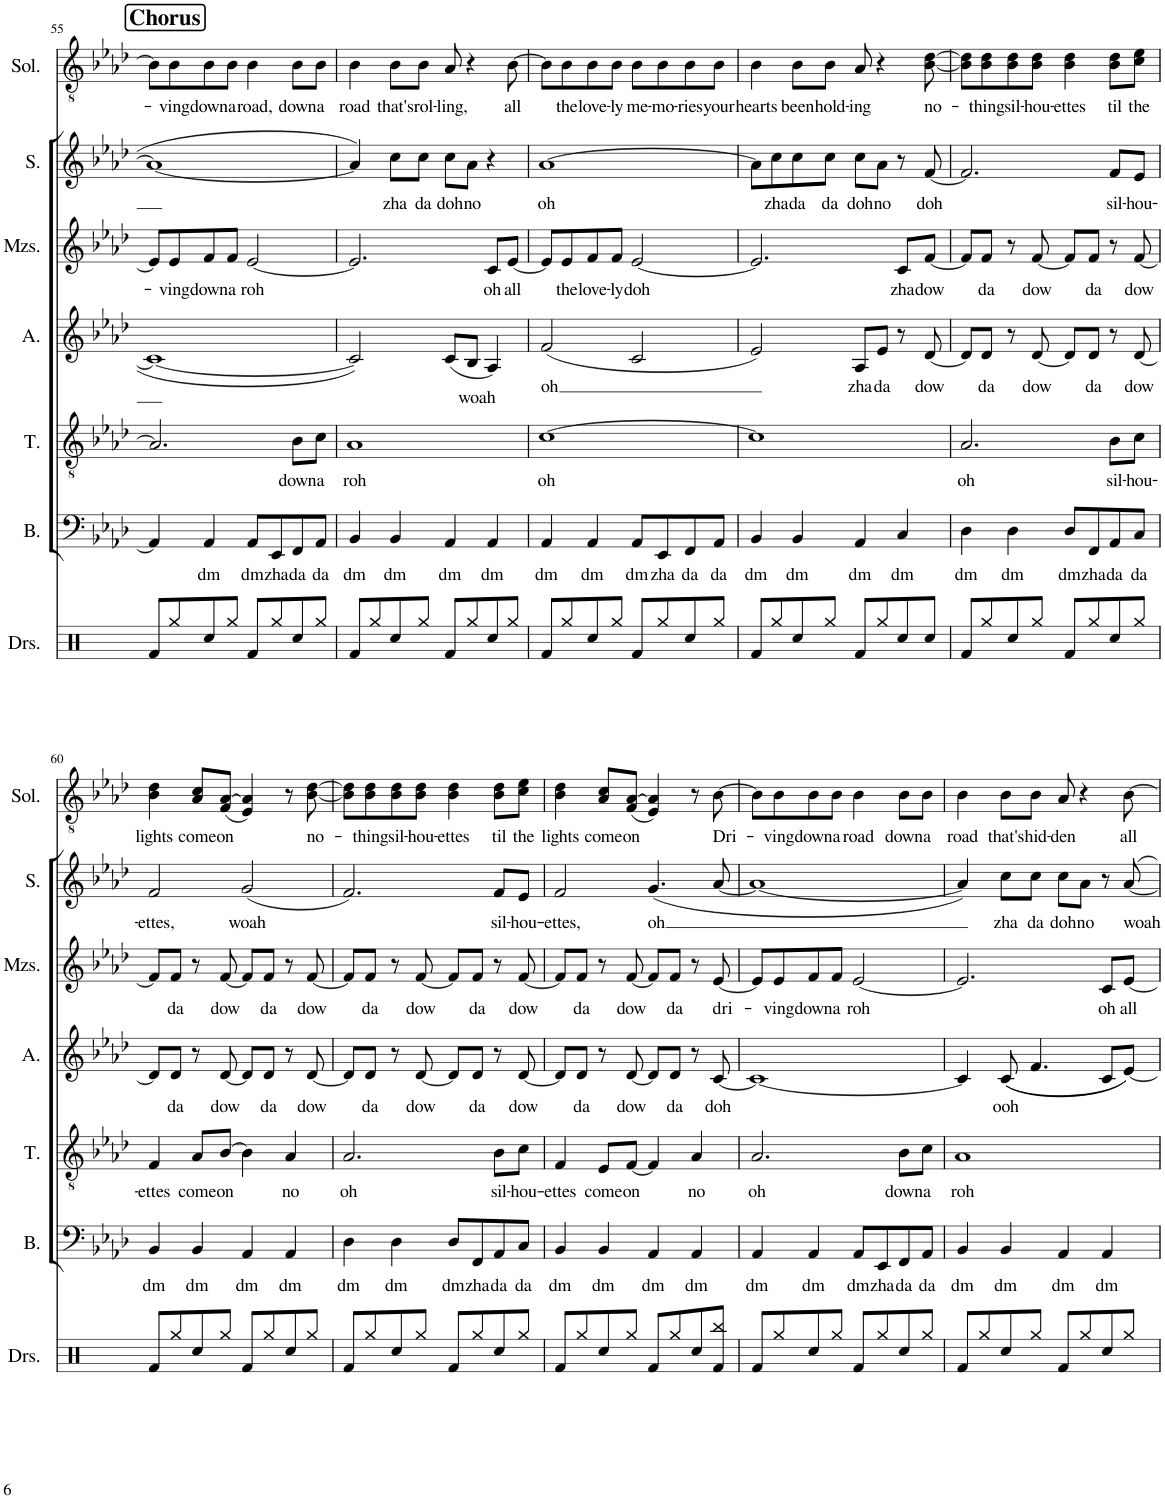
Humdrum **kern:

**kern	**text	**kern	**text	**kern	**text	**kern	**text	**kern	**text	**kern	**text
*part6	*part6	*part5	*part5	*part4	*part4	*part3	*part3	*part2	*part2	*part1	*part1
*staff6	*staff6	*staff5	*staff5	*staff4	*staff4	*staff3	*staff3	*staff2	*staff2	*staff1	*staff1
*I"Bass	*	*I"Tenor	*	*I"Alto	*	*I"Mezzo-soprano	*	*I"Soprano	*	*I"Solo	*
*I'B.	*	*I'T.	*	*I'A.	*	*I'Mzs.	*	*I'S.	*	*I'Sol.	*
!!LO:PB:g=z
*clefF4	*	*clefGv2	*	*clefG2	*	*clefG2	*	*clefG2	*	*clefGv2	*
*k[b-e-a-d-]	*	*k[b-e-a-d-]	*	*k[b-e-a-d-]	*	*k[b-e-a-d-]	*	*k[b-e-a-d-]	*	*k[b-e-a-d-]	*
*M4/4	*	*M4/4	*	*M4/4	*	*M4/4	*	*M4/4	*	*M4/4	*
=55	=55	=55	=55	=55	=55	=55	=55	=55	=55	=55	=55
!	!	!	!	!	!	!	!	!	!	!LO:TX:a:B:t=Chorus	!
4AA-/]	.	2.A-/]	.	1c_	.	8e-/L]	.	1a-_	.	8B-\L]	.
!	!	!	!	!	!	!	!LO:LY:b	!	!	!	!LO:LY:b
.	.	.	.	.	.	8e-/	-ving	.	.	8B-\	-ving
!	!LO:LY:b	!	!	!	!	!	!LO:LY:b	!	!	!	!LO:LY:b
4AA-/	dm	.	.	.	.	8f/	down	.	.	8B-\	down
!	!	!	!	!	!	!	!LO:LY:b	!	!	!	!LO:LY:b
.	.	.	.	.	.	8f/J	a	.	.	8B-\J	a
!	!LO:LY:b	!	!	!	!	!	!LO:LY:b	!	!	!	!LO:LY:b
8AA-/L	dm	.	.	.	.	[2e-/	roh	.	.	4B-\	road,
!	!LO:LY:b	!	!	!	!	!	!	!	!	!	!
8EE-/	zha	.	.	.	.	.	.	.	.	.	.
!	!LO:LY:b	!	!LO:LY:b	!	!	!	!	!	!	!	!LO:LY:b
8FF/	da	8B-\L	down	.	.	.	.	.	.	8B-\L	down
!	!LO:LY:b	!	!LO:LY:b	!	!	!	!	!	!	!	!LO:LY:b
8AA-/J	da	8c\J	a	.	.	.	.	.	.	8B-\J	a
=56	=56	=56	=56	=56	=56	=56	=56	=56	=56	=56	=56
!	!LO:LY:b	!	!LO:LY:b	!	!	!	!	!	!	!	!LO:LY:b
4BB-/	dm	1A-	roh	2c/]	.	2.e-/]	.	4a-/]	.	4B-\	road
!	!LO:LY:b	!	!	!	!	!	!	!	!LO:LY:b	!	!LO:LY:b
4BB-/	dm	.	.	.	.	.	.	8cc\L	zha	8B-\L	that's
!	!	!	!	!	!	!	!	!	!LO:LY:b	!	!LO:LY:b
.	.	.	.	.	.	.	.	8cc\J	da	8B-\J	rol-
!	!LO:LY:b	!	!	!	!LO:LY:b	!	!	!	!LO:LY:b	!	!LO:LY:b
4AA-/	dm	.	.	(8c/L	woah	.	.	8cc\L	doh	8A-/	-ling,
!	!	!	!	!	!	!	!	!	!LO:LY:b	!	!
.	.	.	.	8B-/J	.	.	.	8a-\J	no	4r	.
!	!LO:LY:b	!	!	!	!	!	!LO:LY:b	!	!	!	!
4AA-/	dm	.	.	4A-/)	.	8c/L	oh	4r	.	.	.
!	!	!	!	!	!	!	!LO:LY:b	!	!	!	!LO:LY:b
.	.	.	.	.	.	[8e-/J	all	.	.	[8B-\	all
=57	=57	=57	=57	=57	=57	=57	=57	=57	=57	=57	=57
!	!LO:LY:b	!	!LO:LY:b	!	!LO:LY:b	!	!	!	!LO:LY:b	!	!
4AA-/	dm	[1c	oh	(2f/	oh	8e-/L]	.	[1a-	oh	8B-\L]	.
!	!	!	!	!	!	!	!LO:LY:b	!	!	!	!LO:LY:b
.	.	.	.	.	.	8e-/	the	.	.	8B-\	the
!	!LO:LY:b	!	!	!	!	!	!LO:LY:b	!	!	!	!LO:LY:b
4AA-/	dm	.	.	.	.	8f/	love-	.	.	8B-\	love-
!	!	!	!	!	!	!	!LO:LY:b	!	!	!	!LO:LY:b
.	.	.	.	.	.	8f/J	-ly	.	.	8B-\J	-ly
!	!LO:LY:b	!	!	!	!	!	!LO:LY:b	!	!	!	!LO:LY:b
8AA-/L	dm	.	.	2c/	.	[2e-/	doh	.	.	8B-\L	me-
!	!LO:LY:b	!	!	!	!	!	!	!	!	!	!LO:LY:b
8EE-/	zha	.	.	.	.	.	.	.	.	8B-\	-mo-
!	!LO:LY:b	!	!	!	!	!	!	!	!	!	!LO:LY:b
8FF/	da	.	.	.	.	.	.	.	.	8B-\	-ries
!	!LO:LY:b	!	!	!	!	!	!	!	!	!	!LO:LY:b
8AA-/J	da	.	.	.	.	.	.	.	.	8B-\J	your
=58	=58	=58	=58	=58	=58	=58	=58	=58	=58	=58	=58
!	!LO:LY:b	!	!	!	!	!	!	!	!	!	!LO:LY:b
4BB-/	dm	1c]	.	2e-/)	.	2.e-/]	.	8a-\L]	.	4B-\	hearts
!	!	!	!	!	!	!	!	!	!LO:LY:b	!	!
.	.	.	.	.	.	.	.	8cc\	zha	.	.
!	!LO:LY:b	!	!	!	!	!	!	!	!LO:LY:b	!	!LO:LY:b
4BB-/	dm	.	.	.	.	.	.	8cc\	da	8B-\L	been
!	!	!	!	!	!	!	!	!	!LO:LY:b	!	!LO:LY:b
.	.	.	.	.	.	.	.	8cc\J	da	8B-\J	hold-
!	!LO:LY:b	!	!	!	!LO:LY:b	!	!	!	!LO:LY:b	!	!LO:LY:b
4AA-/	dm	.	.	8A-/L	zha	.	.	8cc\L	doh	8A-/	-ing
!	!	!	!	!	!LO:LY:b	!	!	!	!LO:LY:b	!	!
.	.	.	.	8e-/J	da	.	.	8a-\J	no	4r	.
!	!LO:LY:b	!	!	!	!	!	!LO:LY:b	!	!	!	!
4C/	dm	.	.	8r	.	8c/L	zha	8r	.	.	.
!	!	!	!	!	!LO:LY:b	!	!LO:LY:b	!	!LO:LY:b	!	!LO:LY:b
.	.	.	.	[8d-/	dow	[8f/J	dow	[8f/	doh	[8B-\ [8d-\	no-
=59	=59	=59	=59	=59	=59	=59	=59	=59	=59	=59	=59
!	!LO:LY:b	!	!LO:LY:b	!	!	!	!	!	!	!	!
4D-\	dm	2.A-/	oh	8d-/L]	.	8f/L]	.	2.f/]	.	8B-\] 8d-\]L	.
!	!	!	!	!	!LO:LY:b	!	!LO:LY:b	!	!	!	!LO:LY:b
.	.	.	.	8d-/J	da	8f/J	da	.	.	8B-\ 8d-\	-thing
!	!LO:LY:b	!	!	!	!	!	!	!	!	!	!LO:LY:b
4D-\	dm	.	.	8r	.	8r	.	.	.	8B-\ 8d-\	sil-
!	!	!	!	!	!LO:LY:b	!	!LO:LY:b	!	!	!	!LO:LY:b
.	.	.	.	[8d-/	dow	[8f/	dow	.	.	8B-\ 8d-\J	-hou-
!	!LO:LY:b	!	!	!	!	!	!	!	!	!	!LO:LY:b
8D-/L	dm	.	.	8d-/L]	.	8f/L]	.	.	.	4B-\ 4d-\	-ettes
!	!LO:LY:b	!	!	!	!LO:LY:b	!	!LO:LY:b	!	!	!	!
8FF/	zha	.	.	8d-/J	da	8f/J	da	.	.	.	.
!	!LO:LY:b	!	!LO:LY:b	!	!	!	!	!	!LO:LY:b	!	!LO:LY:b
8AA-/	da	8B-\L	sil-	8r	.	8r	.	8f/L	sil-	8B-\ 8d-\L	til
!	!LO:LY:b	!	!LO:LY:b	!	!LO:LY:b	!	!LO:LY:b	!	!LO:LY:b	!	!LO:LY:b
8C/J	da	8c\J	-hou-	[8d-/	dow	[8f/	dow	8e-/J	-hou-	8c\ 8e-\J	the
!!LO:LB:g=z
=60	=60	=60	=60	=60	=60	=60	=60	=60	=60	=60	=60
!	!LO:LY:b	!	!LO:LY:b	!	!	!	!	!	!LO:LY:b	!	!LO:LY:b
4BB-/	dm	4F/	-ettes	8d-/L]	.	8f/L]	.	2f/	-ettes,	4B-\ 4d-\	lights
!	!	!	!	!	!LO:LY:b	!	!LO:LY:b	!	!	!	!
.	.	.	.	8d-/J	da	8f/J	da	.	.	.	.
!	!LO:LY:b	!	!LO:LY:b	!	!	!	!	!	!	!	!LO:LY:b
4BB-/	dm	8A-/L	come	8r	.	8r	.	.	.	8A-/ 8c/L	come
!	!	!	!LO:LY:b	!	!LO:LY:b	!	!LO:LY:b	!	!	!	!LO:LY:b
.	.	[8B-/J	on	[8d-/	dow	[8f/	dow	.	.	(8F/ [8A-/J	on
!	!LO:LY:b	!	!	!	!	!	!	!	!LO:LY:b	!	!
4AA-/	dm	4B-\]	.	8d-/L]	.	8f/L]	.	(2g/	woah	4E-/ 4A-/])	.
!	!	!	!	!	!LO:LY:b	!	!LO:LY:b	!	!	!	!
.	.	.	.	8d-/J	da	8f/J	da	.	.	.	.
!	!LO:LY:b	!	!LO:LY:b	!	!	!	!	!	!	!	!
4AA-/	dm	4A-/	no	8r	.	8r	.	.	.	8r	.
!	!	!	!	!	!LO:LY:b	!	!LO:LY:b	!	!	!	!LO:LY:b
.	.	.	.	[8d-/	dow	[8f/	dow	.	.	[8B-\ [8d-\	no-
=61	=61	=61	=61	=61	=61	=61	=61	=61	=61	=61	=61
!	!LO:LY:b	!	!LO:LY:b	!	!	!	!	!	!	!	!
4D-\	dm	2.A-/	oh	8d-/L]	.	8f/L]	.	2.f/)	.	8B-\] 8d-\]L	.
!	!	!	!	!	!LO:LY:b	!	!LO:LY:b	!	!	!	!LO:LY:b
.	.	.	.	8d-/J	da	8f/J	da	.	.	8B-\ 8d-\	-thing
!	!LO:LY:b	!	!	!	!	!	!	!	!	!	!LO:LY:b
4D-\	dm	.	.	8r	.	8r	.	.	.	8B-\ 8d-\	sil-
!	!	!	!	!	!LO:LY:b	!	!LO:LY:b	!	!	!	!LO:LY:b
.	.	.	.	[8d-/	dow	[8f/	dow	.	.	8B-\ 8d-\J	-hou-
!	!LO:LY:b	!	!	!	!	!	!	!	!	!	!LO:LY:b
8D-/L	dm	.	.	8d-/L]	.	8f/L]	.	.	.	4B-\ 4d-\	-ettes
!	!LO:LY:b	!	!	!	!LO:LY:b	!	!LO:LY:b	!	!	!	!
8FF/	zha	.	.	8d-/J	da	8f/J	da	.	.	.	.
!	!LO:LY:b	!	!LO:LY:b	!	!	!	!	!	!LO:LY:b	!	!LO:LY:b
8AA-/	da	8B-\L	sil-	8r	.	8r	.	8f/L	sil-	8B-\ 8d-\L	til
!	!LO:LY:b	!	!LO:LY:b	!	!LO:LY:b	!	!LO:LY:b	!	!LO:LY:b	!	!LO:LY:b
8C/J	da	8c\J	-hou-	[8d-/	dow	[8f/	dow	8e-/J	-hou-	8c\ 8e-\J	the
=62	=62	=62	=62	=62	=62	=62	=62	=62	=62	=62	=62
!	!LO:LY:b	!	!LO:LY:b	!	!	!	!	!	!LO:LY:b	!	!LO:LY:b
4BB-/	dm	4F/	-ettes	8d-/L]	.	8f/L]	.	2f/	-ettes,	4B-\ 4d-\	lights
!	!	!	!	!	!LO:LY:b	!	!LO:LY:b	!	!	!	!
.	.	.	.	8d-/J	da	8f/J	da	.	.	.	.
!	!LO:LY:b	!	!LO:LY:b	!	!	!	!	!	!	!	!LO:LY:b
4BB-/	dm	8E-/L	come	8r	.	8r	.	.	.	8A-/ 8c/L	come
!	!	!	!LO:LY:b	!	!LO:LY:b	!	!LO:LY:b	!	!	!	!LO:LY:b
.	.	[8F/J	on	[8d-/	dow	[8f/	dow	.	.	(8F/ [8A-/J	on
!	!LO:LY:b	!	!	!	!	!	!	!	!LO:LY:b	!	!
4AA-/	dm	4F/]	.	8d-/L]	.	8f/L]	.	(4.g/	oh	4E-/ 4A-/])	.
!	!	!	!	!	!LO:LY:b	!	!LO:LY:b	!	!	!	!
.	.	.	.	8d-/J	da	8f/J	da	.	.	.	.
!	!LO:LY:b	!	!LO:LY:b	!	!	!	!	!	!	!	!
4AA-/	dm	4A-/	no	8r	.	8r	.	.	.	8r	.
!	!	!	!	!	!LO:LY:b	!	!LO:LY:b	!	!	!	!LO:LY:b
.	.	.	.	[8c/	doh	[8e-/	dri-	[8a-/	.	[8B-\	Dri-
=63	=63	=63	=63	=63	=63	=63	=63	=63	=63	=63	=63
!	!LO:LY:b	!	!LO:LY:b	!	!	!	!	!	!	!	!
4AA-/	dm	2.A-/	oh	1c_	.	8e-/L]	.	1a-_	.	8B-\L]	.
!	!	!	!	!	!	!	!LO:LY:b	!	!	!	!LO:LY:b
.	.	.	.	.	.	8e-/	-ving	.	.	8B-\	-ving
!	!LO:LY:b	!	!	!	!	!	!LO:LY:b	!	!	!	!LO:LY:b
4AA-/	dm	.	.	.	.	8f/	down	.	.	8B-\	down
!	!	!	!	!	!	!	!LO:LY:b	!	!	!	!LO:LY:b
.	.	.	.	.	.	8f/J	a	.	.	8B-\J	a
!	!LO:LY:b	!	!	!	!	!	!LO:LY:b	!	!	!	!LO:LY:b
8AA-/L	dm	.	.	.	.	[2e-/	roh	.	.	4B-\	road
!	!LO:LY:b	!	!	!	!	!	!	!	!	!	!
8EE-/	zha	.	.	.	.	.	.	.	.	.	.
!	!LO:LY:b	!	!LO:LY:b	!	!	!	!	!	!	!	!LO:LY:b
8FF/	da	8B-\L	down	.	.	.	.	.	.	8B-\L	down
!	!LO:LY:b	!	!LO:LY:b	!	!	!	!	!	!	!	!LO:LY:b
8AA-/J	da	8c\J	a	.	.	.	.	.	.	8B-\J	a
=64	=64	=64	=64	=64	=64	=64	=64	=64	=64	=64	=64
!	!LO:LY:b	!	!LO:LY:b	!	!	!	!	!	!	!	!LO:LY:b
4BB-/	dm	1A-	roh	4c/]	.	2.e-/]	.	4a-/])	.	4B-\	road
!	!LO:LY:b	!	!	!	!LO:LY:b	!	!	!	!LO:LY:b	!	!LO:LY:b
4BB-/	dm	.	.	((8c/	ooh	.	.	8cc\L	zha	8B-\L	that's
!	!	!	!	!	!	!	!	!	!LO:LY:b	!	!LO:LY:b
.	.	.	.	4.f/	.	.	.	8cc\J	da	8B-\J	hid-
!	!LO:LY:b	!	!	!	!	!	!	!	!LO:LY:b	!	!LO:LY:b
4AA-/	dm	.	.	.	.	.	.	8cc\L	doh	8A-/	-den
!	!	!	!	!	!	!	!	!	!LO:LY:b	!	!
.	.	.	.	.	.	.	.	8a-\J	no	4r	.
!	!LO:LY:b	!	!	!	!	!	!LO:LY:b	!	!	!	!
4AA-/	dm	.	.	8c/L	.	8c/L	oh	8r	.	.	.
!	!	!	!	!	!	!	!LO:LY:b	!	!LO:LY:b	!	!LO:LY:b
.	.	.	.	[8e-/J))	.	[8e-/J	all	[8a-/	woah	[8B-\	all
=	=	=	=	=	=	=	=	=	=	=	=
*-	*-	*-	*-	*-	*-	*-	*-	*-	*-	*-	*-
